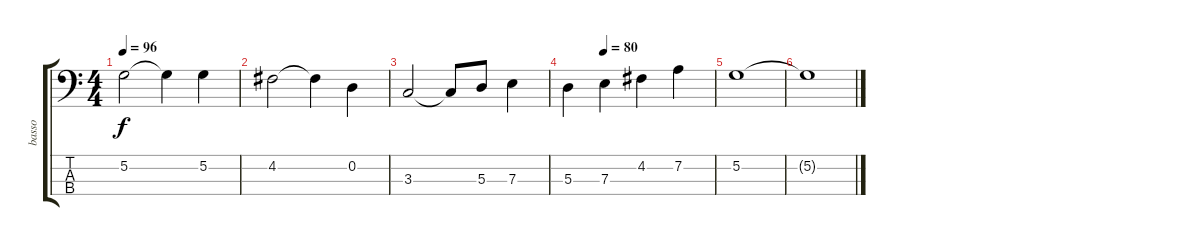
\track ("basso" "basso") {instrument electricbassfinger}
\staff {score tabs}
\tuning (G2 D2 A1 E1) {hide}
\ts (4 4)
\tempo 96
\clef f4
\ks c
5.2.2{dy f} 5.2{t}.4 5.2.4 |
4.2.2 4.2{t}.4 0.2.4 |
3.3.2 3.3{t}.8 5.3.8 7.3.4 |
\tempo (80 0.25)
5.3.4 7.3.4 4.2.4 7.2.4 |
5.2.1 |
5.2{t}.1
